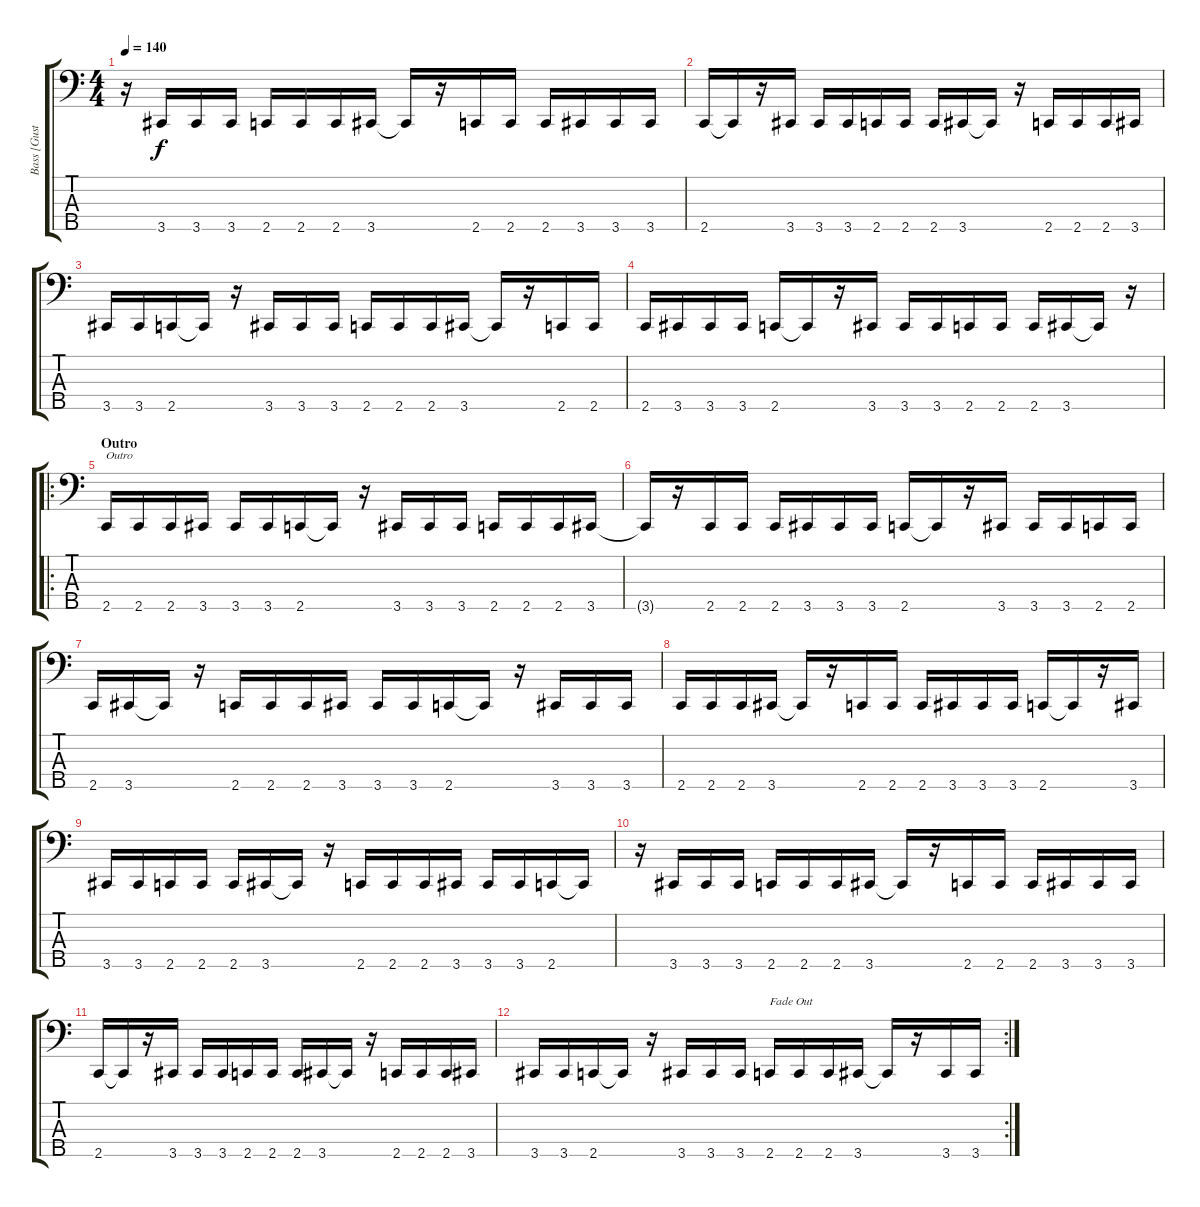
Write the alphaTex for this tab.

\track ("Bass [Gustaf Hielm]" "Bass [Gust") {instrument electricbasspick}
\staff {score tabs}
\tuning (Gb2 Db2 Ab1 Eb1 Bb0) {hide}
\ts (4 4)
\tempo 140
\clef f4
\ks c
r.16{dy f} 3.5.16 3.5.16 3.5.16 2.5.16 2.5.16 2.5.16 3.5.16 3.5{t}.16 r.16 2.5.16 2.5.16 2.5.16 3.5.16 3.5.16 3.5.16 |
2.5.16 2.5{t}.16 r.16 3.5.16 3.5.16 3.5.16 2.5.16 2.5.16 2.5.16 3.5.16 3.5{t}.16 r.16 2.5.16 2.5.16 2.5.16 3.5.16 |
3.5.16 3.5.16 2.5.16 2.5{t}.16 r.16 3.5.16 3.5.16 3.5.16 2.5.16 2.5.16 2.5.16 3.5.16 3.5{t}.16 r.16 2.5.16 2.5.16 |
2.5.16 3.5.16 3.5.16 3.5.16 2.5.16 2.5{t}.16 r.16 3.5.16 3.5.16 3.5.16 2.5.16 2.5.16 2.5.16 3.5.16 3.5{t}.16 r.16 |
\ro
\section ("" "Outro")
2.5.16{txt "Outro"} 2.5.16 2.5.16 3.5.16 3.5.16 3.5.16 2.5.16 2.5{t}.16 r.16 3.5.16 3.5.16 3.5.16 2.5.16 2.5.16 2.5.16 3.5.16 |
3.5{t}.16 r.16 2.5.16 2.5.16 2.5.16 3.5.16 3.5.16 3.5.16 2.5.16 2.5{t}.16 r.16 3.5.16 3.5.16 3.5.16 2.5.16 2.5.16 |
2.5.16 3.5.16 3.5{t}.16 r.16 2.5.16 2.5.16 2.5.16 3.5.16 3.5.16 3.5.16 2.5.16 2.5{t}.16 r.16 3.5.16 3.5.16 3.5.16 |
2.5.16 2.5.16 2.5.16 3.5.16 3.5{t}.16 r.16 2.5.16 2.5.16 2.5.16 3.5.16 3.5.16 3.5.16 2.5.16 2.5{t}.16 r.16 3.5.16 |
3.5.16 3.5.16 2.5.16 2.5.16 2.5.16 3.5.16 3.5{t}.16 r.16 2.5.16 2.5.16 2.5.16 3.5.16 3.5.16 3.5.16 2.5.16 2.5{t}.16 |
r.16 3.5.16 3.5.16 3.5.16 2.5.16 2.5.16 2.5.16 3.5.16 3.5{t}.16 r.16 2.5.16 2.5.16 2.5.16 3.5.16 3.5.16 3.5.16 |
2.5.16 2.5{t}.16 r.16 3.5.16 3.5.16 3.5.16 2.5.16 2.5.16 2.5.16 3.5.16 3.5{t}.16 r.16 2.5.16 2.5.16 2.5.16 3.5.16 |
\rc 2
3.5.16 3.5.16 2.5.16 2.5{t}.16 r.16 3.5.16 3.5.16 3.5.16 2.5.16{txt "Fade Out"} 2.5.16 2.5.16 3.5.16 3.5{t}.16 r.16 3.5.16{volume 0} 3.5.16
